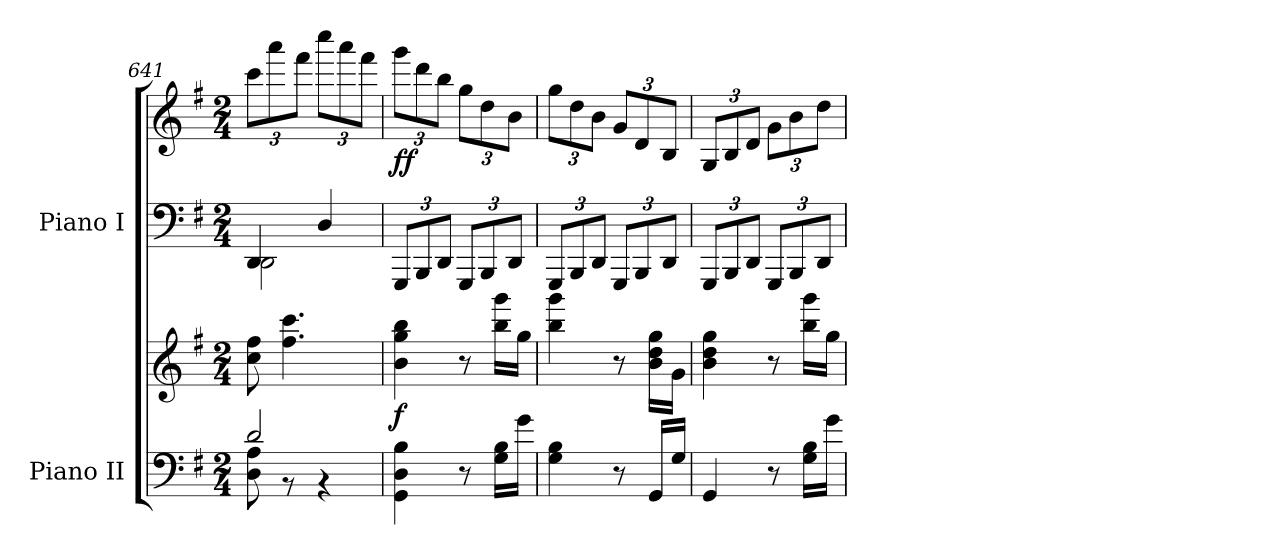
**kern	**kern	**dynam	**kern	**kern	**dynam
*part2	*part2	*part2	*part1	*part1	*part1
*staff4	*staff3	*staff3/4	*staff2	*staff1	*staff1/2
*I"Piano II	*	*	*I"Piano I	*	*
*I'Pno. II	*	*	*I'Pno. I	*	*
!!LO:LB:g=z
*clefF4	*clefG2	*	*clefF4	*clefG2	*
*k[f#]	*k[f#]	*	*k[f#]	*k[f#]	*
*M2/4	*M2/4	*	*M2/4	*M2/4	*
=641	=641	=641	=641	=641	=641
*^	*	*	*^	*	*
*	*	*	*	*	*	*Xbrackettup	*
2d!/	8D!\ 8A!\	8cc!\ 8ff#!\	.	4DD/	2DD\	12ccc\L	.
.	.	.	.	.	.	12aaa\	.
.	8r	4.ff#!\ 4.ccc!\	.	.	.	.	.
.	.	.	.	.	.	12fff#\J	.
.	4r	.	.	4D/	.	12cccc\L	.
.	.	.	.	.	.	12aaa\	.
.	.	.	.	.	.	12fff#\J	.
*v	*v	*	*	*v	*v	*	*
=642	=642	=642	=642	=642	=642
*	*	*	*Xbrackettup	*	*
!	!	!LO:DY:b	!	!	!LO:DY:b
4GG!\ 4D!\ 4B!\	4b!\ 4gg!\ 4bb!\	f	12GGG/L	12ggg\L	ff
.	.	.	12BBB/	12ddd\	.
.	.	.	12DD/J	12bb\J	.
8r	8r	.	12GGG/L	12gg\L	.
.	.	.	12BBB/	12dd\	.
16G!\ 16B!\LL	16bb!\ 16ggg!\LL	.	.	.	.
.	.	.	12DD/J	12b\J	.
16g!\JJ	16gg!\JJ	.	.	.	.
=643	=643	=643	=643	=643	=643
4G!\ 4B!\	4bb!\ 4ggg!\	.	12GGG/L	12gg\L	.
.	.	.	12BBB/	12dd\	.
.	.	.	12DD/J	12b\J	.
8r	8r	.	12GGG/L	12g/L	.
.	.	.	12BBB/	12d/	.
16GG!/LL	16b!\ 16dd!\ 16gg!\LL	.	.	.	.
.	.	.	12DD/J	12B/J	.
16G!/JJ	16g!\JJ	.	.	.	.
=644	=644	=644	=644	=644	=644
4GG!/	4b!\ 4dd!\ 4gg!\	.	12GGG/L	12G/L	.
.	.	.	12BBB/	12B/	.
.	.	.	12DD/J	12d/J	.
8r	8r	.	12GGG/L	12g\L	.
.	.	.	12BBB/	12b\	.
16G!\ 16B!\LL	16bb!\ 16ggg!\LL	.	.	.	.
.	.	.	12DD/J	12dd\J	.
16g!\JJ	16gg!\JJ	.	.	.	.
=	=	=	=	=	=
*-	*-	*-	*-	*-	*-
